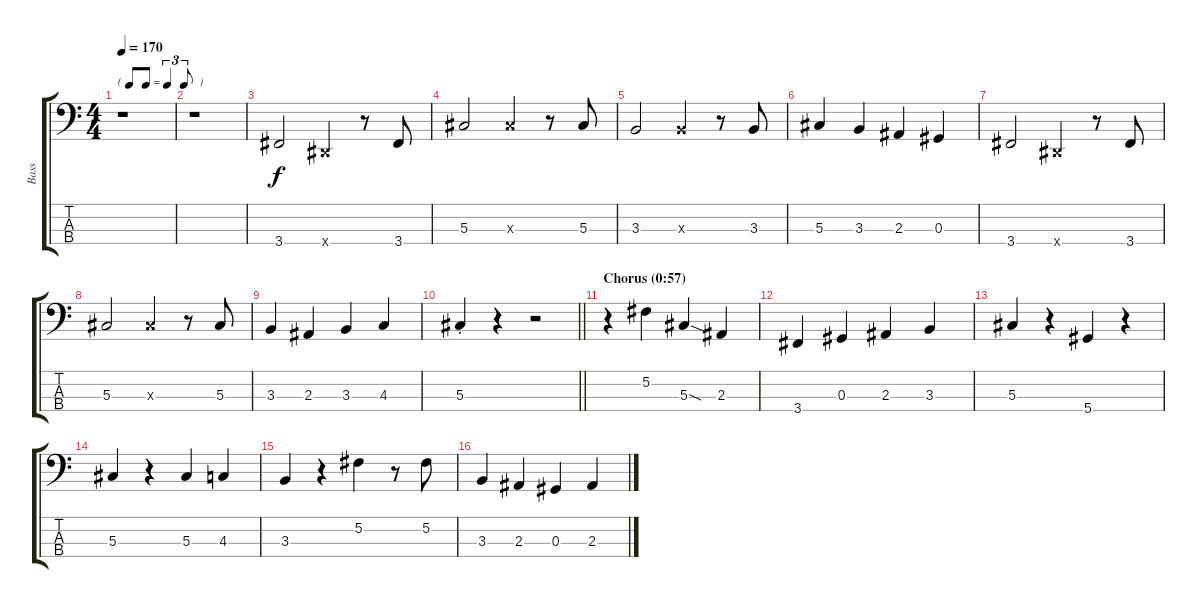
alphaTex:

\track ("Bass" "Bass") {instrument electricbasspick}
\staff {score tabs}
\tuning (Gb2 Db2 Ab1 Eb1) {hide}
\ts (4 4)
\tf triplet8th
\tempo 170
\clef f4
\ks c
r.1{dy f} |
r.1 |
3.4.2 0.4{x}.4 r.8 3.4.8 |
5.3.2 5.3{x}.4 r.8 5.3.8 |
3.3.2 3.3{x}.4 r.8 3.3.8 |
5.3.4 3.3.4 2.3.4 0.3.4 |
3.4.2 0.4{x}.4 r.8 3.4.8 |
5.3.2 5.3{x}.4 r.8 5.3.8 |
3.3.4 2.3.4 3.3.4 4.3.4 |
\barLineRight lightlight
5.3{st}.4 r.4 r.2 |
\section ("" "Chorus (0:57)")
r.4 5.2.4 5.3{sod}.4 2.3.4 |
3.4.4 0.3.4 2.3.4 3.3.4 |
5.3.4 r.4 5.4.4 r.4 |
5.3.4 r.4 5.3.4 4.3.4 |
3.3.4 r.4 5.2.4 r.8 5.2.8 |
3.3.4 2.3.4 0.3.4 2.3.4
